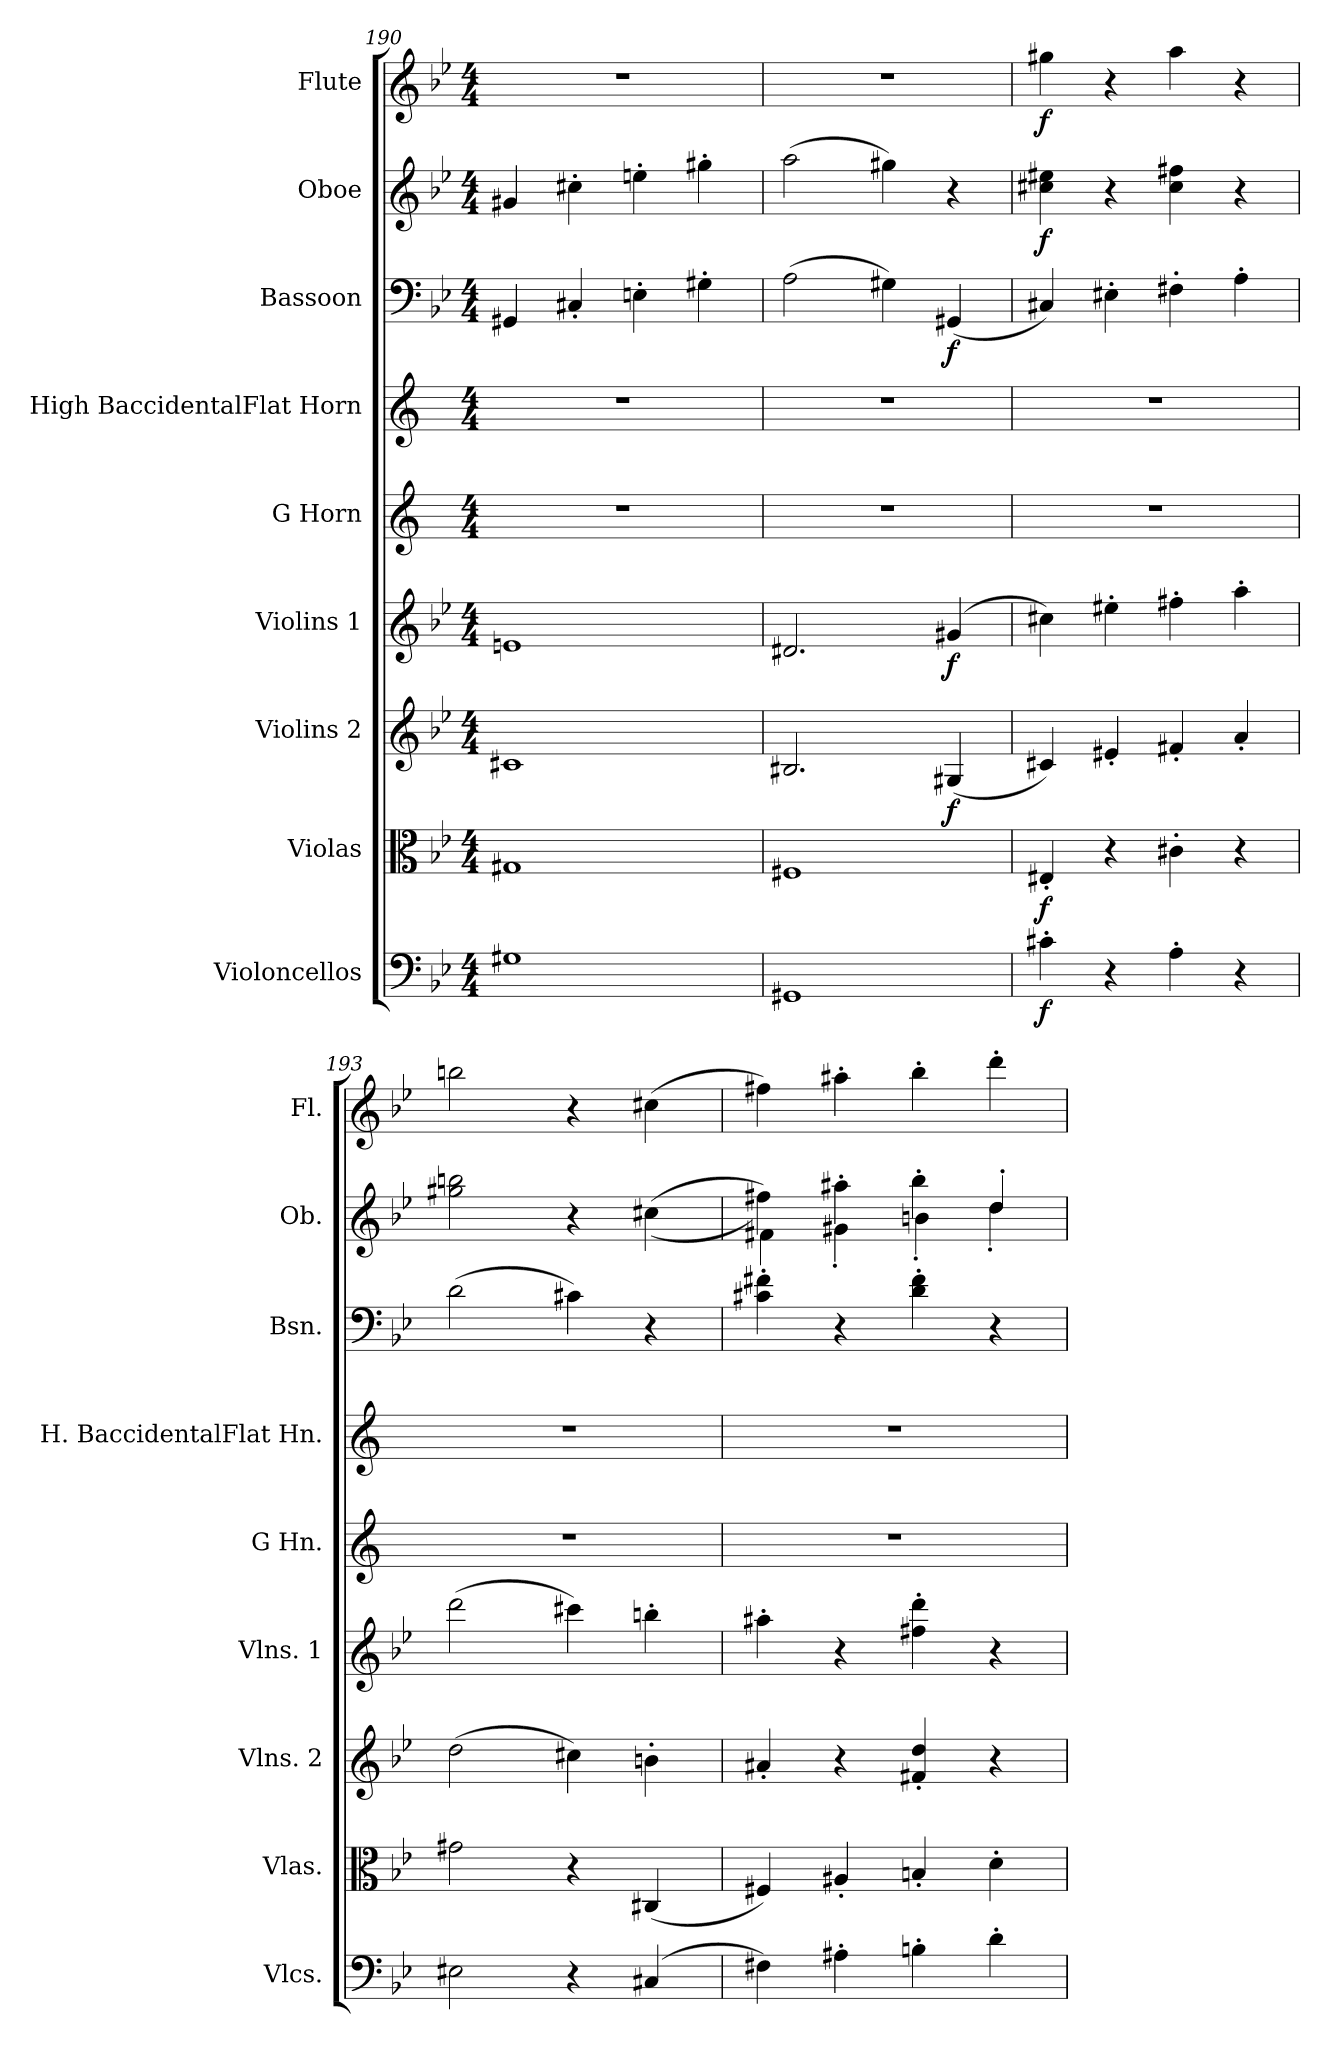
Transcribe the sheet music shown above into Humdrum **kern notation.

**kern	**dynam	**kern	**dynam	**kern	**dynam	**kern	**dynam	**kern	**kern	**kern	**dynam	**kern	**dynam	**kern	**dynam
*part9	*part9	*part8	*part8	*part7	*part7	*part6	*part6	*part5	*part4	*part3	*part3	*part2	*part2	*part1	*part1
*staff9	*staff9	*staff8	*staff8	*staff7	*staff7	*staff6	*staff6	*staff5	*staff4	*staff3	*staff3	*staff2	*staff2	*staff1	*staff1
*I"Violoncellos	*	*I"Violas	*	*I"Violins 2	*	*I"Violins 1	*	*I"G Horn	*I"High BaccidentalFlat Horn	*I"Bassoon	*	*I"Oboe	*	*I"Flute	*
*I'Vlcs.	*	*I'Vlas.	*	*I'Vlns. 2	*	*I'Vlns. 1	*	*I'G Hn.	*I'H. BaccidentalFlat Hn.	*I'Bsn.	*	*I'Ob.	*	*I'Fl.	*
*clefF4	*	*clefC3	*	*clefG2	*	*clefG2	*	*clefG2	*clefG2	*clefF4	*	*clefG2	*	*clefG2	*
*	*	*	*	*	*	*	*	*ITrd3c5	*ITrd1c2	*	*	*	*	*	*
*k[b-e-]	*	*k[b-e-]	*	*k[b-e-]	*	*k[b-e-]	*	*k[f#]	*k[b-e-]	*k[b-e-]	*	*k[b-e-]	*	*k[b-e-]	*
*M4/4	*	*M4/4	*	*M4/4	*	*M4/4	*	*M4/4	*M4/4	*M4/4	*	*M4/4	*	*M4/4	*
=190	=190	=190	=190	=190	=190	=190	=190	=190	=190	=190	=190	=190	=190	=190	=190
1G#X	.	1G#X	.	1c#X	.	1en	.	1r	1r	4GG#X/	.	4g#X/	.	1r	.
.	.	.	.	.	.	.	.	.	.	4C#X'/	.	4cc#X'\	.	.	.
.	.	.	.	.	.	.	.	.	.	4En'\	.	4een'\	.	.	.
.	.	.	.	.	.	.	.	.	.	4G#X'\	.	4gg#X'\	.	.	.
!!LO:PB:g=z
=191	=191	=191	=191	=191	=191	=191	=191	=191	=191	=191	=191	=191	=191	=191	=191
1GG#X	.	1F#X	.	2.B#X/	.	2.d#X/	.	1r	1r	(2A\	.	(2aa\	.	1r	.
.	.	.	.	.	.	.	.	.	.	4G#X\)	.	4gg#X\)	.	.	.
!	!	!	!	!	!LO:DY:b	!	!LO:DY:b	!	!	!	!LO:DY:b	!	!	!	!
.	.	.	.	(4G#X/	f	(4g#X/	f	.	.	(4GG#X/	f	4r	.	.	.
=192	=192	=192	=192	=192	=192	=192	=192	=192	=192	=192	=192	=192	=192	=192	=192
!	!LO:DY:b	!	!LO:DY:b	!	!	!	!	!	!	!	!	!	!LO:DY:b	!	!LO:DY:b
4c#X'\	f	4E#X'/	f	4c#X/)	.	4cc#X\)	.	1r	1r	4C#X/)	.	4cc#X\ 4ee#X\	f	4gg#X\	f
4r	.	4r	.	4e#X'/	.	4ee#X'\	.	.	.	4E#X'\	.	4r	.	4r	.
4A'\	.	4c#X'\	.	4f#X'/	.	4ff#X'\	.	.	.	4F#X'\	.	4cc#\ 4ff#X\	.	4aa\	.
4r	.	4r	.	4a'/	.	4aa'\	.	.	.	4A'\	.	4r	.	4r	.
=193	=193	=193	=193	=193	=193	=193	=193	=193	=193	=193	=193	=193	=193	=193	=193
2E#X\	.	2g#X\	.	(2dd\	.	(2ddd\	.	1r	1r	(2d\	.	2gg#X\ 2bbn\	.	2bbn\	.
4r	.	4r	.	4cc#X\)	.	4ccc#X\)	.	.	.	4c#X\)	.	4r	.	4r	.
(4C#X/	.	(4C#X/	.	4bn'\	.	4bbn'\	.	.	.	4r	.	((4cc#X\	.	(4cc#X\	.
=194	=194	=194	=194	=194	=194	=194	=194	=194	=194	=194	=194	=194	=194	=194	=194
*	*	*	*	*	*	*	*	*	*	*	*	*^	*	*	*
4F#X\)	.	4F#X/)	.	4a#X'/	.	4aa#X'\	.	1r	1r	4c#X\' 4f#X\'	.	4ff#X\))	4f#X\	.	4ff#X\)	.
4A#X'\	.	4A#X'/	.	4r	.	4r	.	.	.	4r	.	4aa#X'\	4g#X'\	.	4aa#X'\	.
4Bn'\	.	4Bn'/	.	4f#X/' 4dd/'	.	4ff#X\' 4ddd\'	.	.	.	4d\' 4f#\'	.	4bb-'\	4bn'\	.	4bb-'\	.
4d'\	.	4d'\	.	4r	.	4r	.	.	.	4r	.	4dd'/	4dd'\	.	4ddd'\	.
*	*	*	*	*	*	*	*	*	*	*	*	*v	*v	*	*	*
=	=	=	=	=	=	=	=	=	=	=	=	=	=	=	=
*-	*-	*-	*-	*-	*-	*-	*-	*-	*-	*-	*-	*-	*-	*-	*-
